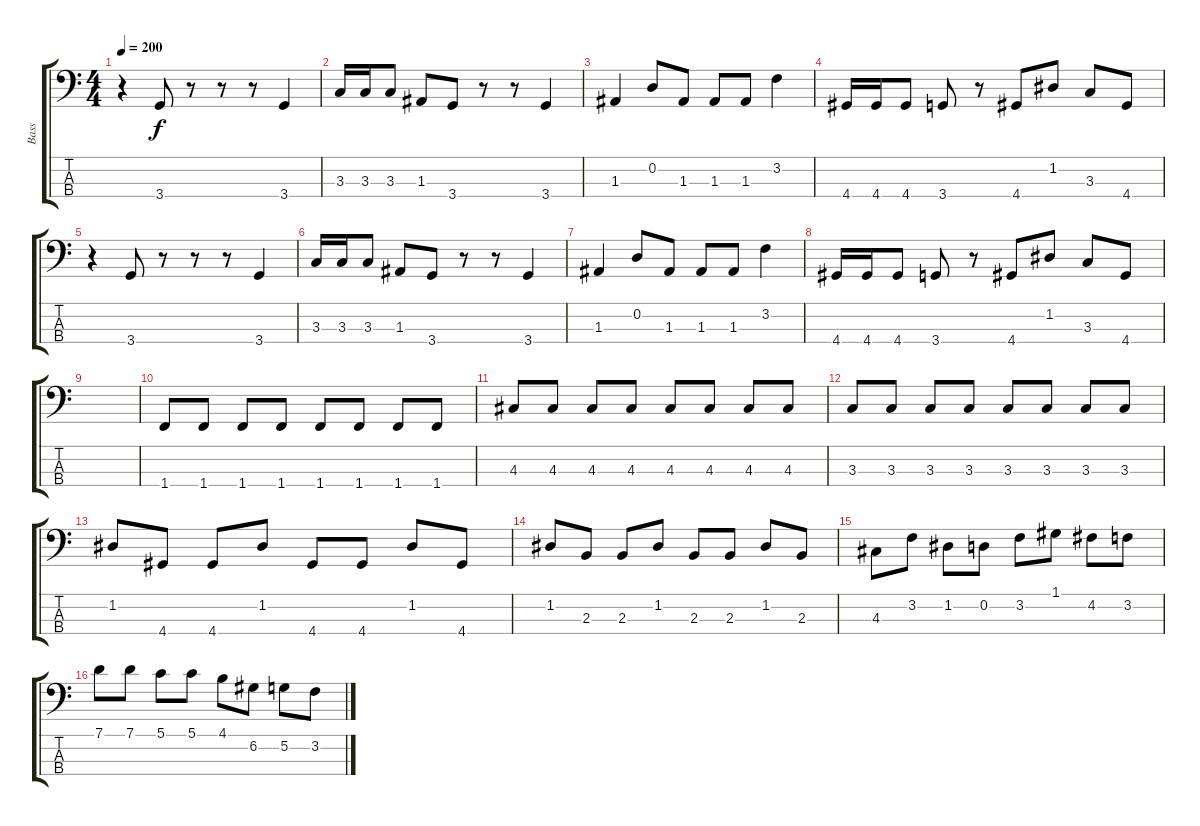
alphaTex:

\track ("Bass" "Bass") {instrument electricbasspick}
\staff {score tabs}
\tuning (G2 D2 A1 E1) {hide}
\ts (4 4)
\tempo 200
\clef f4
\ks c
r.4{dy f} 3.4.8 r.8 r.8 r.8 3.4.4 |
3.3.16 3.3.16 3.3.8 1.3.8 3.4.8 r.8 r.8 3.4.4 |
1.3.4 0.2.8 1.3.8 1.3.8 1.3.8 3.2.4 |
4.4.16 4.4.16 4.4.8 3.4.8 r.8 4.4.8 1.2.8 3.3.8 4.4.8 |
r.4 3.4.8 r.8 r.8 r.8 3.4.4 |
3.3.16 3.3.16 3.3.8 1.3.8 3.4.8 r.8 r.8 3.4.4 |
1.3.4 0.2.8 1.3.8 1.3.8 1.3.8 3.2.4 |
4.4.16 4.4.16 4.4.8 3.4.8 r.8 4.4.8 1.2.8 3.3.8 4.4.8 |
|
1.4.8 1.4.8 1.4.8 1.4.8 1.4.8 1.4.8 1.4.8 1.4.8 |
4.3.8 4.3.8 4.3.8 4.3.8 4.3.8 4.3.8 4.3.8 4.3.8 |
3.3.8 3.3.8 3.3.8 3.3.8 3.3.8 3.3.8 3.3.8 3.3.8 |
1.2.8 4.4.8 4.4.8 1.2.8 4.4.8 4.4.8 1.2.8 4.4.8 |
1.2.8 2.3.8 2.3.8 1.2.8 2.3.8 2.3.8 1.2.8 2.3.8 |
4.3.8 3.2.8 1.2.8 0.2.8 3.2.8 1.1.8 4.2.8 3.2.8 |
7.1.8 7.1.8 5.1.8 5.1.8 4.1.8 6.2.8 5.2.8 3.2.8
